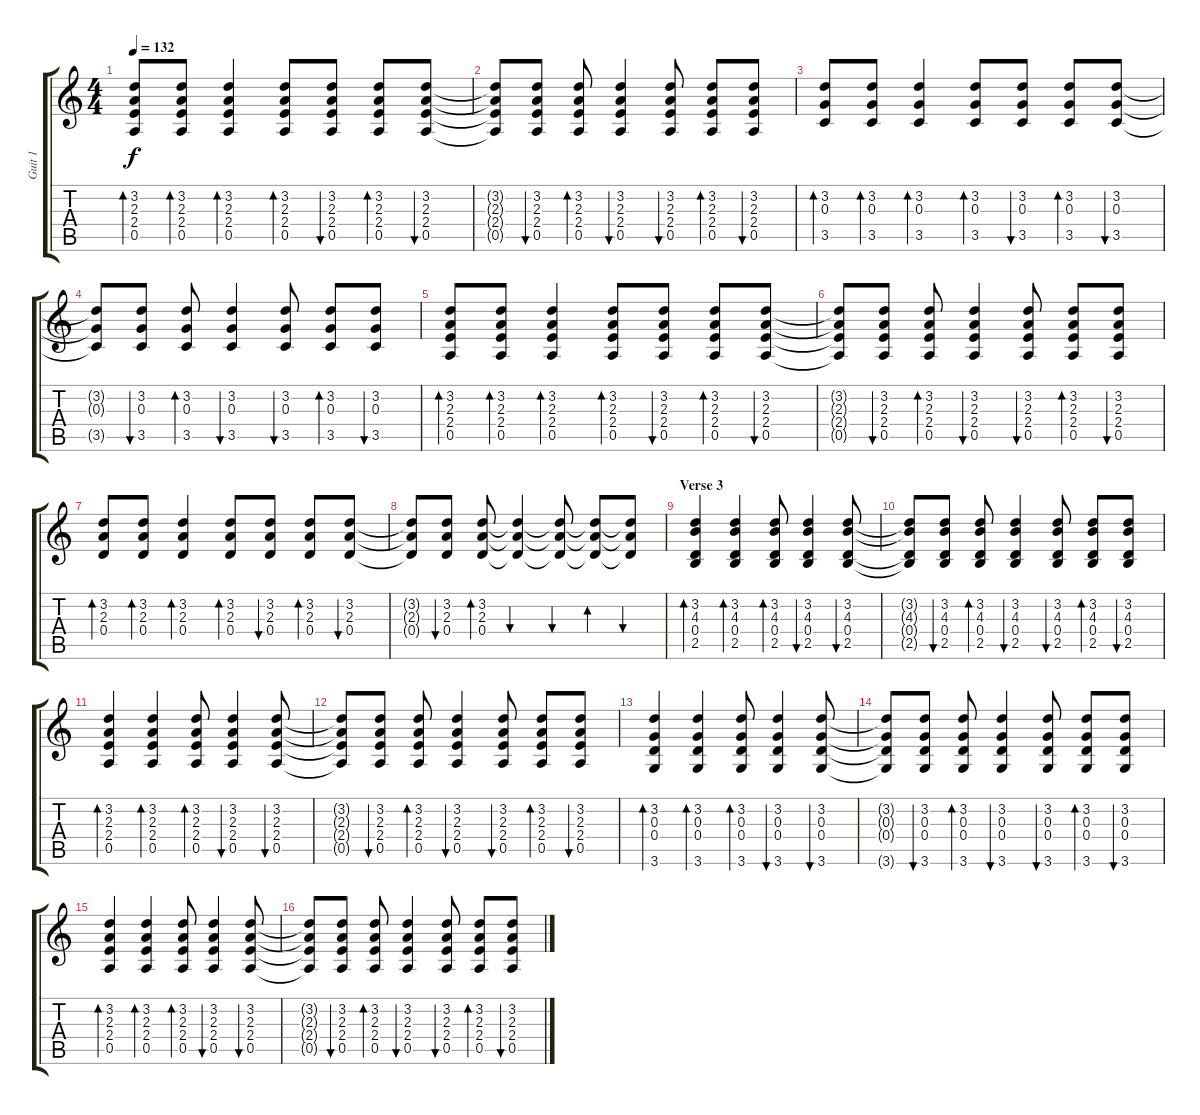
\track ("Guit 1" "Guit 1") {instrument overdrivenguitar}
\staff {score tabs}
\tuning (E4 B3 G3 D3 A2 E2) {hide}
\ts (4 4)
\tempo 132
\clef g2
\ks c
(3.2 2.3 2.4 0.5).8{bd 30 dy f} (3.2 2.3 2.4 0.5).8{bd 30} (3.2 2.3 2.4 0.5).4{bd 30} (3.2 2.3 2.4 0.5).8{bd 30} (3.2 2.3 2.4 0.5).8{bu 30} (3.2 2.3 2.4 0.5).8{bd 30} (3.2 2.3 2.4 0.5).8{bu 30} |
(3.2{t} 2.3{t} 2.4{t} 0.5{t}).8 (3.2 2.3 2.4 0.5).8{bu 30} (3.2 2.3 2.4 0.5).8{bd 30} (3.2 2.3 2.4 0.5).4{bu 30} (3.2 2.3 2.4 0.5).8{bu 30} (3.2 2.3 2.4 0.5).8{bd 30} (3.2 2.3 2.4 0.5).8{bu 30} |
(3.2 0.3 3.5).8{bd 30} (3.2 0.3 3.5).8{bd 30} (3.2 0.3 3.5).4{bd 30} (3.2 0.3 3.5).8{bd 30} (3.2 0.3 3.5).8{bu 30} (3.2 0.3 3.5).8{bd 30} (3.2 0.3 3.5).8{bu 30} |
(3.2{t} 0.3{t} 3.5{t}).8 (3.2 0.3 3.5).8{bu 30} (3.2 0.3 3.5).8{bd 30} (3.2 0.3 3.5).4{bu 30} (3.2 0.3 3.5).8{bu 30} (3.2 0.3 3.5).8{bd 30} (3.2 0.3 3.5).8{bu 30} |
(3.2 2.3 2.4 0.5).8{bd 30} (3.2 2.3 2.4 0.5).8{bd 30} (3.2 2.3 2.4 0.5).4{bd 30} (3.2 2.3 2.4 0.5).8{bd 30} (3.2 2.3 2.4 0.5).8{bu 30} (3.2 2.3 2.4 0.5).8{bd 30} (3.2 2.3 2.4 0.5).8{bu 30} |
(3.2{t} 2.3{t} 2.4{t} 0.5{t}).8 (3.2 2.3 2.4 0.5).8{bu 30} (3.2 2.3 2.4 0.5).8{bd 30} (3.2 2.3 2.4 0.5).4{bu 30} (3.2 2.3 2.4 0.5).8{bu 30} (3.2 2.3 2.4 0.5).8{bd 30} (3.2 2.3 2.4 0.5).8{bu 30} |
(3.2 2.3 0.4).8{bd 30} (3.2 2.3 0.4).8{bd 30} (3.2 2.3 0.4).4{bd 30} (3.2 2.3 0.4).8{bd 30} (3.2 2.3 0.4).8{bu 30} (3.2 2.3 0.4).8{bd 30} (3.2 2.3 0.4).8{bu 30} |
(3.2{t} 2.3{t} 0.4{t}).8 (3.2 2.3 0.4).8{bu 30} (3.2 2.3 0.4).8{bd 30} (3.2{t} 2.3{t} 0.4{t}).4{bu 30} (3.2{t} 2.3{t} 0.4{t}).8{bu 30} (3.2{t} 2.3{t} 0.4{t}).8{bd 30} (3.2{t} 2.3{t} 0.4{t}).8{bu 30} |
\section ("" "Verse 3")
(3.2 4.3 0.4 2.5).4{bd 30} (3.2 4.3 0.4 2.5).4{bd 30} (3.2 4.3 0.4 2.5).8{bd 30} (3.2 4.3 0.4 2.5).4{bu 30} (3.2 4.3 0.4 2.5).8{bu 30} |
(3.2{t} 4.3{t} 0.4{t} 2.5{t}).8 (3.2 4.3 0.4 2.5).8{bu 30} (3.2 4.3 0.4 2.5).8{bd 30} (3.2 4.3 0.4 2.5).4{bu 30} (3.2 4.3 0.4 2.5).8{bu 30} (3.2 4.3 0.4 2.5).8{bd 30} (3.2 4.3 0.4 2.5).8{bu 30} |
(3.2 2.3 2.4 0.5).4{bd 30} (3.2 2.3 2.4 0.5).4{bd 30} (3.2 2.3 2.4 0.5).8{bd 30} (3.2 2.3 2.4 0.5).4{bu 30} (3.2 2.3 2.4 0.5).8{bu 30} |
(3.2{t} 2.3{t} 2.4{t} 0.5{t}).8 (3.2 2.3 2.4 0.5).8{bu 30} (3.2 2.3 2.4 0.5).8{bd 30} (3.2 2.3 2.4 0.5).4{bu 30} (3.2 2.3 2.4 0.5).8{bu 30} (3.2 2.3 2.4 0.5).8{bd 30} (3.2 2.3 2.4 0.5).8{bu 30} |
(3.2 0.3 0.4 3.6).4{bd 30} (3.2 0.3 0.4 3.6).4{bd 30} (3.2 0.3 0.4 3.6).8{bd 30} (3.2 0.3 0.4 3.6).4{bu 30} (3.2 0.3 0.4 3.6).8{bu 30} |
(3.2{t} 0.3{t} 0.4{t} 3.6{t}).8 (3.2 0.3 0.4 3.6).8{bu 30} (3.2 0.3 0.4 3.6).8{bd 30} (3.2 0.3 0.4 3.6).4{bu 30} (3.2 0.3 0.4 3.6).8{bu 30} (3.2 0.3 0.4 3.6).8{bd 30} (3.2 0.3 0.4 3.6).8{bu 30} |
(3.2 2.3 2.4 0.5).4{bd 30} (3.2 2.3 2.4 0.5).4{bd 30} (3.2 2.3 2.4 0.5).8{bd 30} (3.2 2.3 2.4 0.5).4{bu 30} (3.2 2.3 2.4 0.5).8{bu 30} |
(3.2{t} 2.3{t} 2.4{t} 0.5{t}).8 (3.2 2.3 2.4 0.5).8{bu 30} (3.2 2.3 2.4 0.5).8{bd 30} (3.2 2.3 2.4 0.5).4{bu 30} (3.2 2.3 2.4 0.5).8{bu 30} (3.2 2.3 2.4 0.5).8{bd 30} (3.2 2.3 2.4 0.5).8{bu 30}
